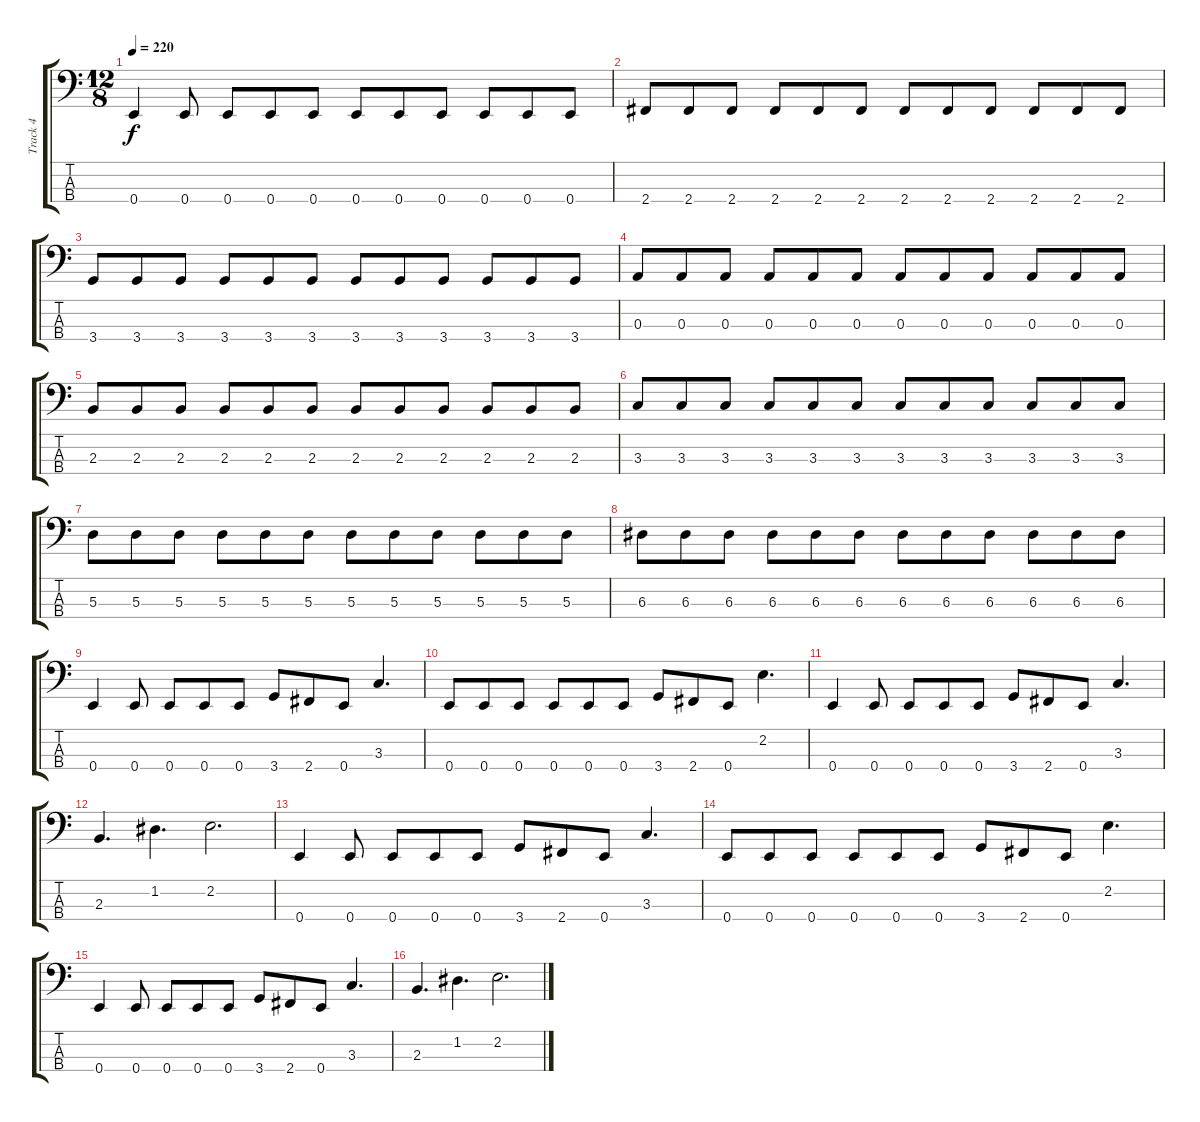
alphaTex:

\track ("Track 4" "Track 4") {instrument electricbasspick}
\staff {score tabs}
\tuning (G2 D2 A1 E1) {hide}
\ts (12 8)
\tempo 220
\clef f4
\ks c
0.4.4{dy f} 0.4.8 0.4.8 0.4.8 0.4.8 0.4.8 0.4.8 0.4.8 0.4.8 0.4.8 0.4.8 |
2.4.8 2.4.8 2.4.8 2.4.8 2.4.8 2.4.8 2.4.8 2.4.8 2.4.8 2.4.8 2.4.8 2.4.8 |
3.4.8 3.4.8 3.4.8 3.4.8 3.4.8 3.4.8 3.4.8 3.4.8 3.4.8 3.4.8 3.4.8 3.4.8 |
0.3.8 0.3.8 0.3.8 0.3.8 0.3.8 0.3.8 0.3.8 0.3.8 0.3.8 0.3.8 0.3.8 0.3.8 |
2.3.8 2.3.8 2.3.8 2.3.8 2.3.8 2.3.8 2.3.8 2.3.8 2.3.8 2.3.8 2.3.8 2.3.8 |
3.3.8 3.3.8 3.3.8 3.3.8 3.3.8 3.3.8 3.3.8 3.3.8 3.3.8 3.3.8 3.3.8 3.3.8 |
5.3.8 5.3.8 5.3.8 5.3.8 5.3.8 5.3.8 5.3.8 5.3.8 5.3.8 5.3.8 5.3.8 5.3.8 |
6.3.8 6.3.8 6.3.8 6.3.8 6.3.8 6.3.8 6.3.8 6.3.8 6.3.8 6.3.8 6.3.8 6.3.8 |
0.4.4 0.4.8 0.4.8 0.4.8 0.4.8 3.4.8 2.4.8 0.4.8 3.3.4{d} |
0.4.8 0.4.8 0.4.8 0.4.8 0.4.8 0.4.8 3.4.8 2.4.8 0.4.8 2.2.4{d} |
0.4.4 0.4.8 0.4.8 0.4.8 0.4.8 3.4.8 2.4.8 0.4.8 3.3.4{d} |
2.3.4{d} 1.2.4{d} 2.2.2{d} |
0.4.4 0.4.8 0.4.8 0.4.8 0.4.8 3.4.8 2.4.8 0.4.8 3.3.4{d} |
0.4.8 0.4.8 0.4.8 0.4.8 0.4.8 0.4.8 3.4.8 2.4.8 0.4.8 2.2.4{d} |
0.4.4 0.4.8 0.4.8 0.4.8 0.4.8 3.4.8 2.4.8 0.4.8 3.3.4{d} |
2.3.4{d} 1.2.4{d} 2.2.2{d}
